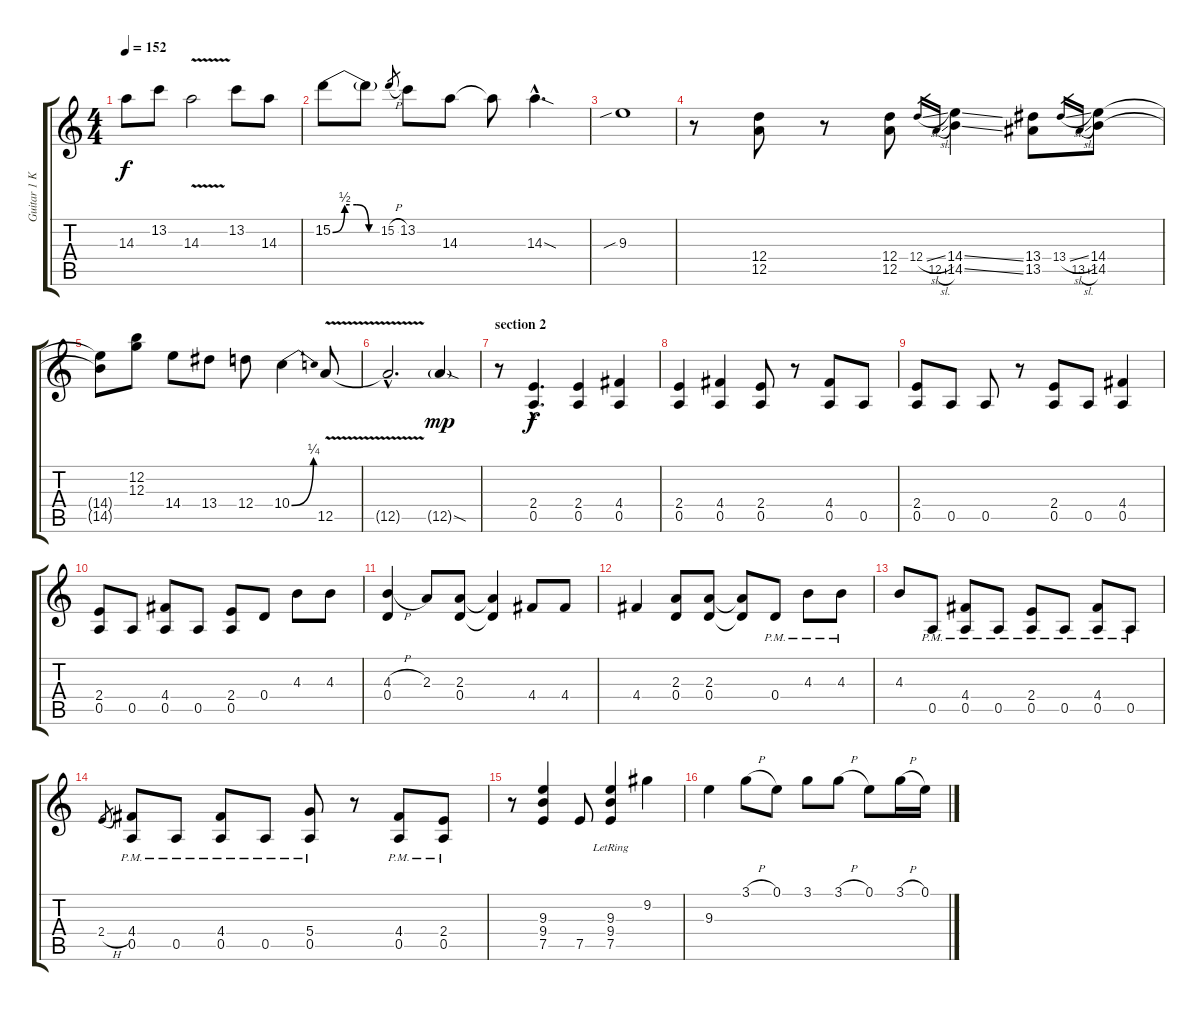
\track ("Guitar 1 Keith" "Guitar 1 K") {instrument overdrivenguitar}
\staff {score tabs}
\tuning (E4 B3 G3 D3 A2 E2) {hide}
\ts (4 4)
\tempo 152
\clef g2
\ks c
14.3.8{dy f} 13.2.8 14.3{v}.2 13.2.8 14.3.8 |
15.2{be (custom 0 0 15 2 30 2 45 0 60 0)}.8 15.2{t}.8 15.2{h}.8{gr} 13.2.8 14.3.8 14.3{t}.8 14.3{sod hac}.4{d} |
9.3{sib}.1 |
r.8 (12.4 12.5).8 r.8 (12.4 12.5).8 12.4{sl}.16{gr} 12.5{sl}.16{gr} (14.4{ss} 14.5{ss}).4 (13.4 13.5).8 13.4{sl}.16{gr} 13.5{sl}.16{gr} (14.4 14.5).8 |
(14.4{t} 14.5{t}).8 (12.2 12.3).8 14.4.8 13.4.8 12.4.8 10.4{be (bend 0 0 60 1)}.4 12.5{v}.8 |
12.5{hac t}.2{d} 12.5{sod g}.4{dy mp} |
\section ("" "section 2")
r.8 (2.4{hac} 0.5{hac}).4{d dy f} (2.4 0.5).4 (4.4 0.5).4 |
(2.4 0.5).4 (4.4 0.5).4 (2.4 0.5).8 r.8 (4.4 0.5).8 0.5.8 |
(2.4 0.5).8 0.5.8 0.5.8 r.8 (2.4 0.5).8 0.5.8 (4.4 0.5).4 |
(2.4 0.5).8 0.5.8 (4.4 0.5).8 0.5.8 (2.4 0.5).8 0.4.8 4.3.8 4.3.8 |
(4.3{h} 0.4).4 2.3.8 (2.3 0.4).8 (2.3{t} 0.4{t}).4 4.4.8 4.4.8 |
4.4.4 (2.3 0.4).8 (2.3 0.4).8 (2.3{t} 0.4{t}).8 0.4{pm}.8 4.3{pm}.8 4.3{pm}.8 |
4.3.8 0.5{pm}.8 (4.4{pm} 0.5{pm}).8 0.5{pm}.8 (2.4{pm} 0.5{pm}).8 0.5{pm}.8 (4.4{pm} 0.5{pm}).8 0.5{pm}.8 |
2.4{h}.8{gr} (4.4{pm} 0.5{pm}).8 0.5{pm}.8 (4.4{pm} 0.5{pm}).8 0.5{pm}.8 (5.4{pm} 0.5{pm}).8 r.8 (4.4{pm} 0.5{pm}).8 (2.4{pm} 0.5{pm}).8 |
r.8 (9.3 9.4 7.5).4 7.5.8 (9.3{lr} 9.4{lr} 7.5{lr}).4 9.2.4 |
9.3.4 3.1{h}.8 0.1.8 3.1.8 3.1{h}.8 0.1.8 3.1{h}.16 0.1.16
